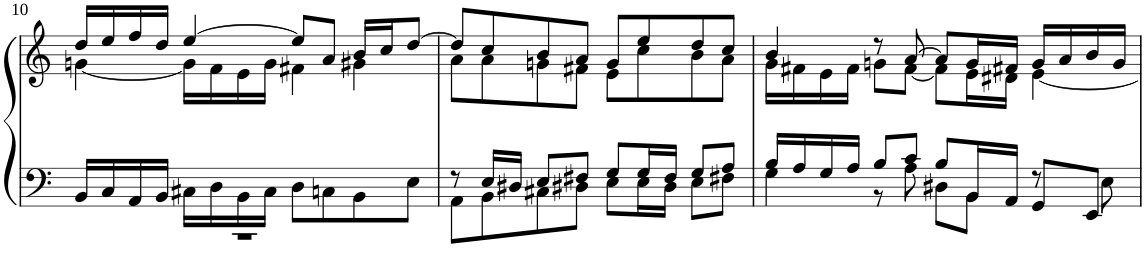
**kern	**kern
*part1	*part1
*staff2	*staff1
*I"Piano	*
*I'Pno	*
!!LO:PB:g=z
*clefF4	*clefG2
*k[]	*k[]
*M4/4	*M4/4
*met(c)	*met(c)
=10	=10
*^	*^
16BB/LL	1r	16dd/LL	[4gn\
16C/	.	16ee/	.
16AA/	.	16ff/	.
16BB/JJ	.	16dd/JJ	.
16C#X\LL	.	[4ee/	16g\LL]
16D\	.	.	16f\
16BB\	.	.	16e\
16C#\JJ	.	.	16g\JJ
8D\L	.	8ee/L]	4f#X\
8Cn\	.	8a/J	.
8BB\	.	16b/LL	4g#X\
.	.	16cc/J	.
8E\J	.	[8dd/J	.
=11	=11	=11	=11
8r	8AA\L	8dd/L]	8a\L
16E/LL	8BB\	8cc/	8a\
16D#X/JJ	.	.	.
8E/L	8C#X\	8b/	8gn\
8F#X/J	8D#X\J	8a/J	8f#X\J
8G/L	8E\L	8g/L	8e\L
16G/L	16E\L	8ee/	8cc\
16F#/JJ	16D#\JJ	.	.
8G/L	8E\L	8dd/	8b\
8A/J	8F#X\J	8cc/J	8a\J
=12	=12	=12	=12
16B/LL	4G\	4b/	16g\LL
16A/	.	.	16f#X\
16G/	.	.	16e\
16A/JJ	.	.	16f#\JJ
8B/L	8r	8r	8gn\L
8c/J	8A\	[8a/	[8f#\J
8B/L	8D#X\L	8a/L]	8f#\L]
16BB/L	8BB\J	16g/L	16e\L
16AA/JJ	.	16f#X/JJ	16d#X\JJ
8r	8GG/L	16g/LL	[4e\
.	.	16a/	.
8E\	8EE/J	16b/	.
.	.	16g/JJ	.
*v	*v	*	*
*	*v	*v
=	=
*-	*-
